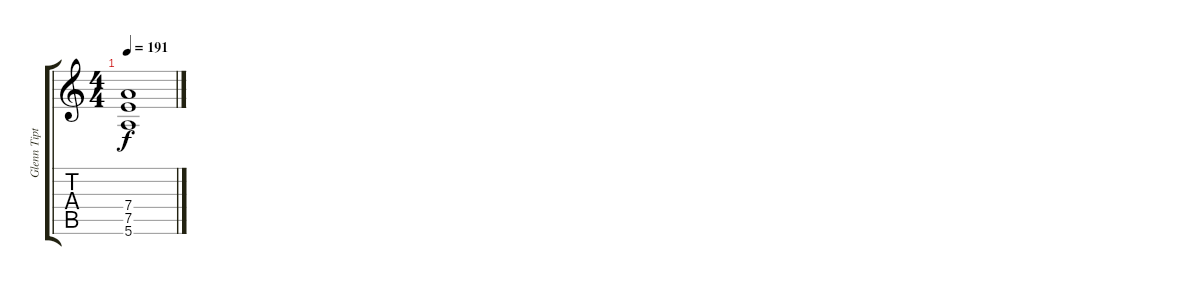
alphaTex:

\track ("Glenn Tipton" "Glenn Tipt") {instrument distortionguitar}
\staff {score tabs}
\tuning (E4 B3 G3 D3 A2 E2) {hide}
\ts (4 4)
\tempo 191
\clef g2
\ks c
(7.4{t} 7.5{t} 5.6{t}).1{dy f}
